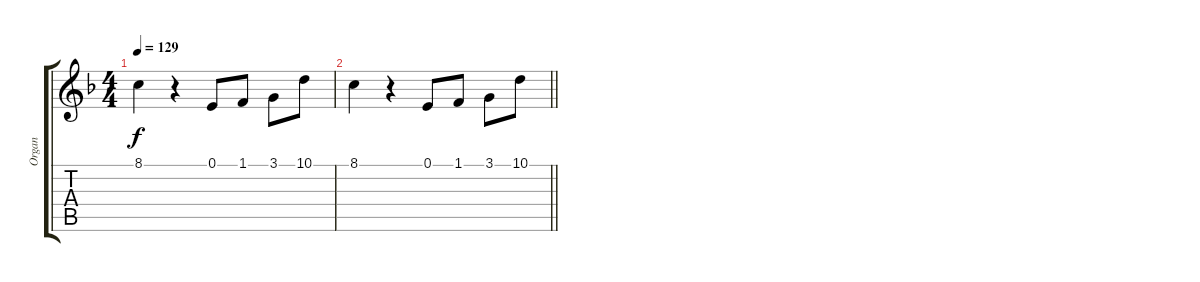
\track ("Organ" "Organ") {instrument drawbarorgan}
\staff {score tabs}
\tuning (E4 B3 G3 D3 A2 E2) {hide}
\ts (4 4)
\tempo 129
\clef g2
\ks f
8.1.4{dy f} r.4 0.1.8 1.1.8 3.1.8 10.1.8 |
\barLineRight lightlight
8.1.4 r.4 0.1.8 1.1.8 3.1.8 10.1.8
